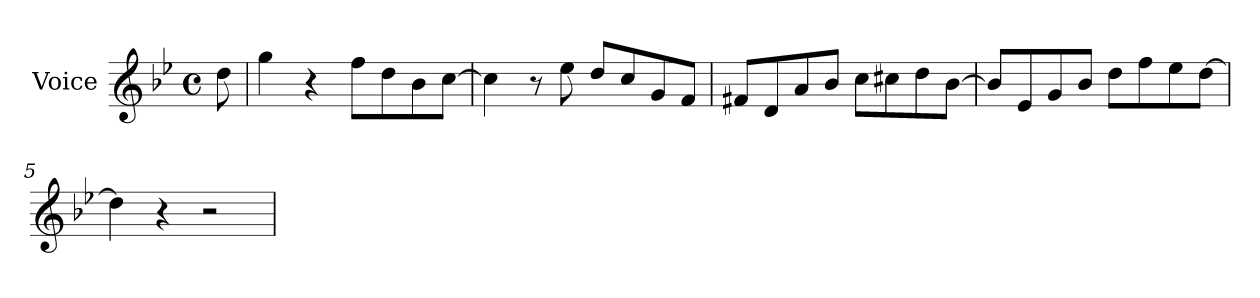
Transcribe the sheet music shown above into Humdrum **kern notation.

**kern
*part1
*staff1
*I"Voice
*I'Voice
*clefG2
*k[b-e-]
*M4/4
*met(c)
=
8dd\
=1
4gg\
4r
8ff\L
8dd\
8b-\
[>8cc\J
=2
4cc\]
8r
8ee-\
8dd/L
8cc/
8g/
8f/J
=3
8f#X/L
8d/
8a/
8b-/J
8cc\L
8cc#X\
8dd\
[>8b-\J
=4
8b-/L]
8e-/
8g/
8b-/J
8dd\L
8ff\
8ee-\
[>8dd\J
=5
4dd\]
4r
2rcc
=
*-
